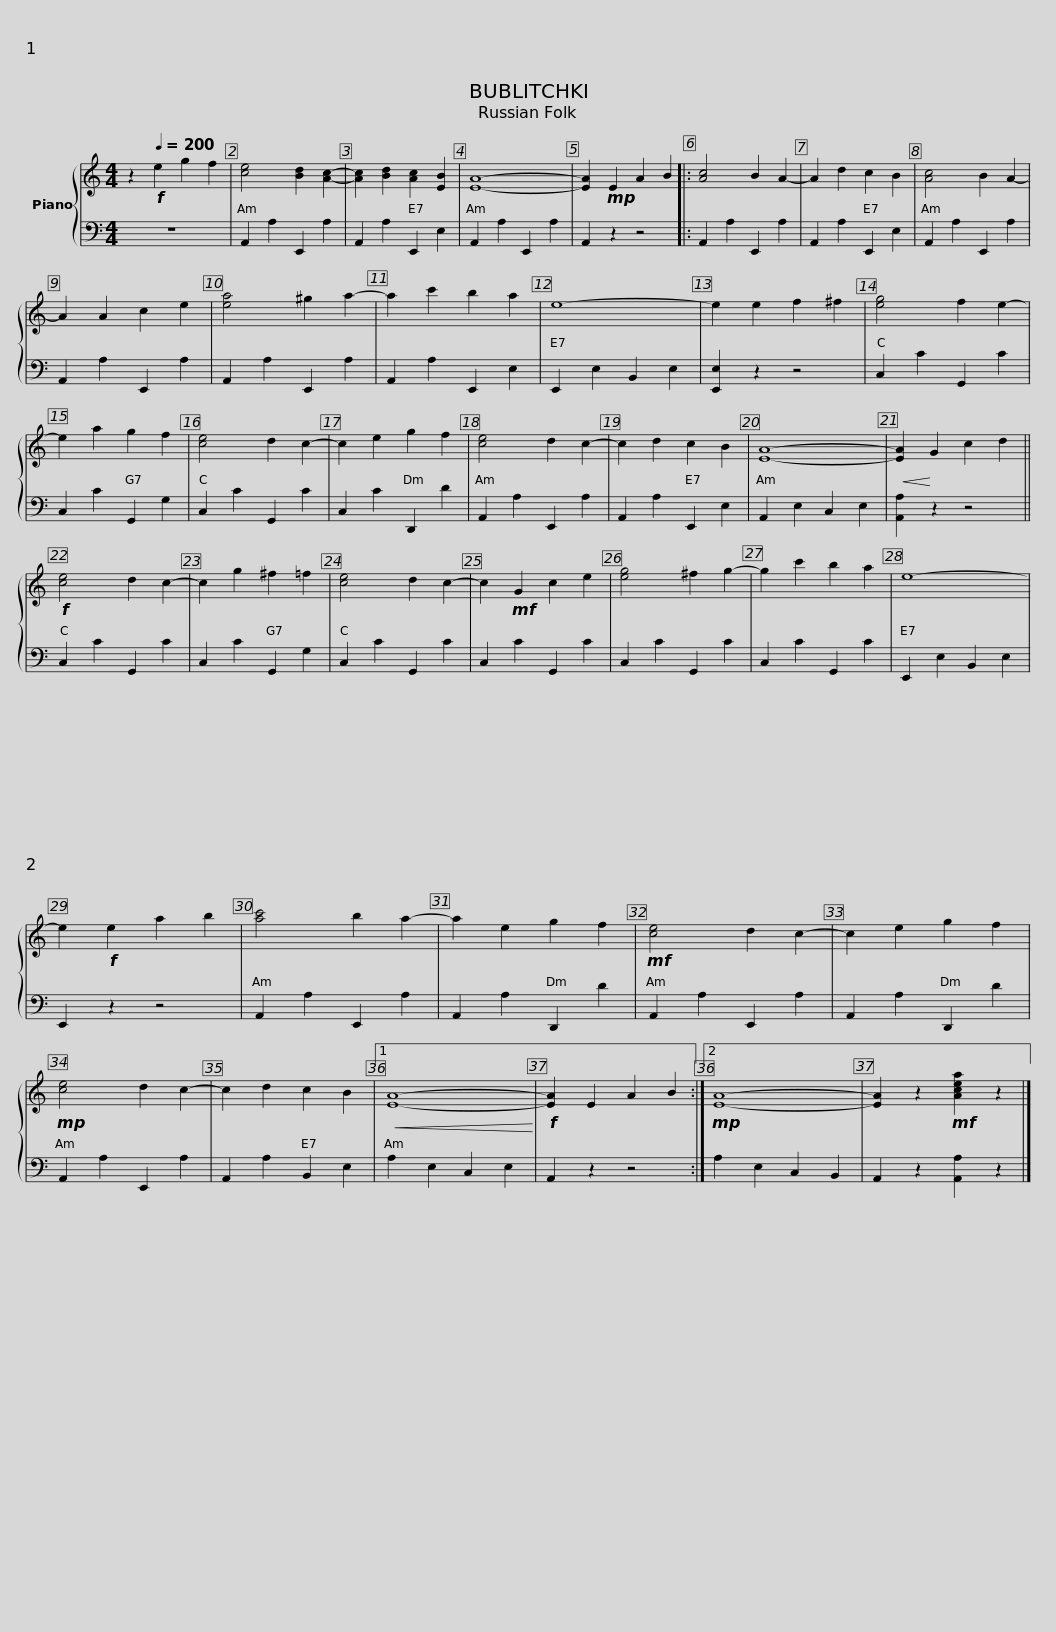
X:1
%%score { 1 | 2 }
L:1/8
M:4/4
I:linebreak $
K:C
V:1 treble
V:2 bass
V:1
 z2!f![Q:1/4=200] e2 g2 f2 | [ce]4 [Bd]2 [Ac]2- | [Ac]2 [Bd]2 [Ac]2 [EB]2 | [EA]8- | [EA]2!mp! E2 A2 B2 |: %5
 [Ac]4 B2 A2- | A2 d2 c2 B2 | [Ac]4 B2 A2- |$ A2 A2 c2 e2 | [ea]4 ^g2 a2- | %10
 a2 c'2 b2 a2 | e8- | e2 e2 f2 ^f2 | [eg]4 f2 e2- | e2 a2 g2 f2 | %15
 [ce]4 d2 c2- |$ c2 e2 g2 f2 | [ce]4 d2 c2- | c2 d2 c2 B2 | [EA]8- | %20
!<(! [EA]2!<)! G2 c2 d2 ||!f! [ce]4 d2 c2- | c2 g2 ^f2 =f2 | [ce]4 d2 c2- |$ c2!mf! G2 c2 e2 | %25
 [eg]4 ^f2 g2- | g2 c'2 b2 a2 | e8- | e2!f! e2 a2 b2 | [ac']4 b2 a2- | %30
 a2 e2 g2 f2 |!mf! [ce]4 d2 c2- |$ c2 e2 g2 f2 |!mp! [ce]4 d2 c2- | c2 d2 c2 B2 |1 %35
!<(! [EA]8-!<)! |!f! [EA]2 E2 A2 B2 :|2!mp! [EA]8- | [EA]2 z2!mf! [Acea]2 z2 |] %39
V:2
 z8 | A,,2 A,2 E,,2 A,2 | A,,2 A,2 E,,2 E,2 | A,,2 A,2 E,,2 A,2 | A,,2 z2 z4 |: %5
 A,,2 A,2 E,,2 A,2 | A,,2 A,2 E,,2 E,2 | A,,2 A,2 E,,2 A,2 |$ A,,2 A,2 E,,2 A,2 | A,,2 A,2 E,,2 A,2 | %10
 A,,2 A,2 E,,2 E,2 | E,,2 E,2 B,,2 E,2 | [E,,E,]2 z2 z4 | C,2 C2 G,,2 C2 | C,2 C2 G,,2 G,2 | %15
 C,2 C2 G,,2 C2 |$ C,2 C2 D,,2 D2 | A,,2 A,2 E,,2 A,2 | A,,2 A,2 E,,2 E,2 | A,,2 E,2 C,2 E,2 | %20
 [A,,A,]2 z2 z4 || C,2 C2 G,,2 C2 | C,2 C2 G,,2 G,2 | C,2 C2 G,,2 C2 |$ C,2 C2 G,,2 C2 | %25
 C,2 C2 G,,2 C2 | C,2 C2 G,,2 C2 | E,,2 E,2 B,,2 E,2 | E,,2 z2 z4 | A,,2 A,2 E,,2 A,2 | %30
 A,,2 A,2 D,,2 D2 | A,,2 A,2 E,,2 A,2 |$ A,,2 A,2 D,,2 D2 | A,,2 A,2 E,,2 A,2 | A,,2 A,2 B,,2 E,2 |1 %35
 A,2 E,2 C,2 E,2 | A,,2 z2 z4 :|2 A,2 E,2 C,2 B,,2 | A,,2 z2 [A,,A,]2 z2 |] %39
